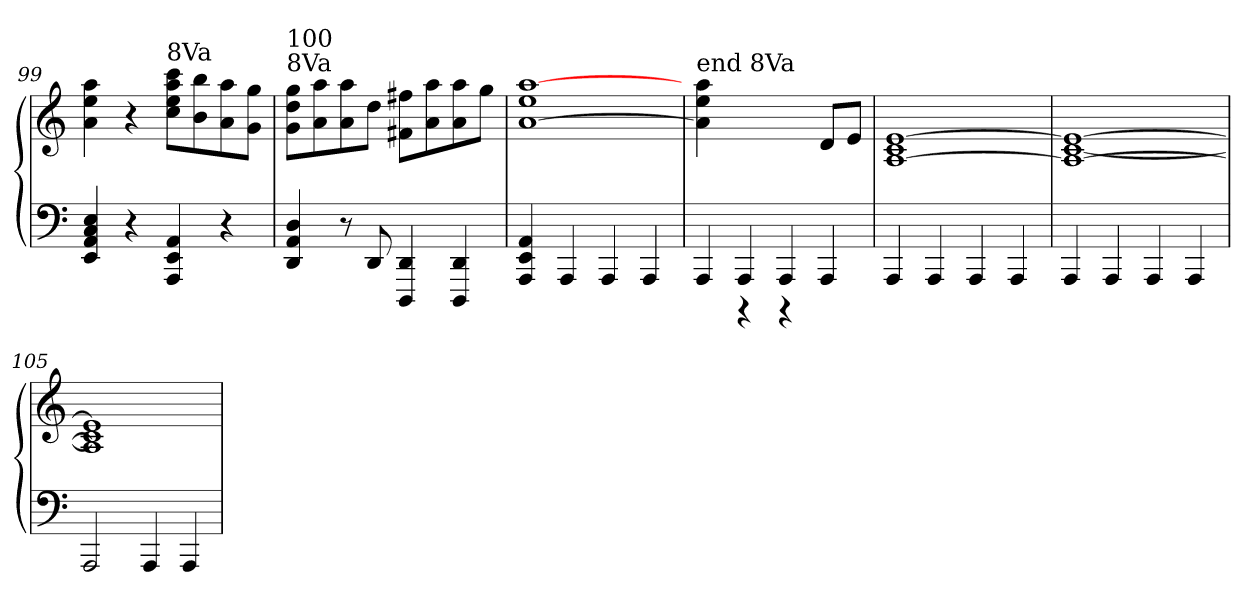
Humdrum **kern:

**kern	**kern
*part1	*part1
*staff2	*staff1
*clefF4	*clefG2
*k[]	*k[]
*C:	*C:
=99	=99
4EE/ 4AA/ 4C/ 4E/	4a\ 4ee\ 4aa\
4r	4r
!	!LO:TX:a:t=8Va
4AAA/ 4EE/ 4AA/	8cc\ 8ee\ 8aa\ 8ccc\L
.	8b\ 8bb\
4r	8a\ 8aa\
.	8g\ 8gg\J
!!LO:LB:g=z
=100	=100
!	!LO:TX:a:t=8Va
!	!LO:TX:a:t=100
4DD/ 4AA/ 4D/	8g\ 8dd\ 8gg\L
.	8a\ 8aa\
8r	8a\ 8aa\
8DD/	8dd\J
4DDD/ 4DD/	8f#X\ 8ff#X\L
.	8a\ 8aa\
4DDD/ 4DD/	8a\ 8aa\
.	8gg\J
=101	=101
*	*^
*	*	*^
4AAA/ 4EE/ 4AA/	[1aa	1ee	[1a
4AAA/	.	.	.
4AAA/	.	.	.
4AAA/	.	.	.
*	*v	*v	*v
=102	=102
*^	*
*	*^	*
!	!	!	!LO:TX:a:t=end 8Va
4AAA/	1ryy	4ryy	4a\] 4ee\ 4aa\
4AAA/	.	4r	2ryy
4AAA/	.	4r	.
4AAA/	.	4ryy	8d/L
.	.	.	8e/J
*v	*v	*v	*
=103	=103
*	*^
*	*	*^
4AAA/	[1e	1c	[1A
4AAA/	.	.	.
4AAA/	.	.	.
4AAA/	.	.	.
=104	=104	=104	=104
4AAA/	1e_	[1c	1A_
4AAA/	.	.	.
4AAA/	.	.	.
4AAA/	.	.	.
=105	=105	=105	=105
2AAA/	1e]	1c]	1A]
4AAA/	.	.	.
4AAA/	.	.	.
*	*v	*v	*v
=	=
*-	*-
